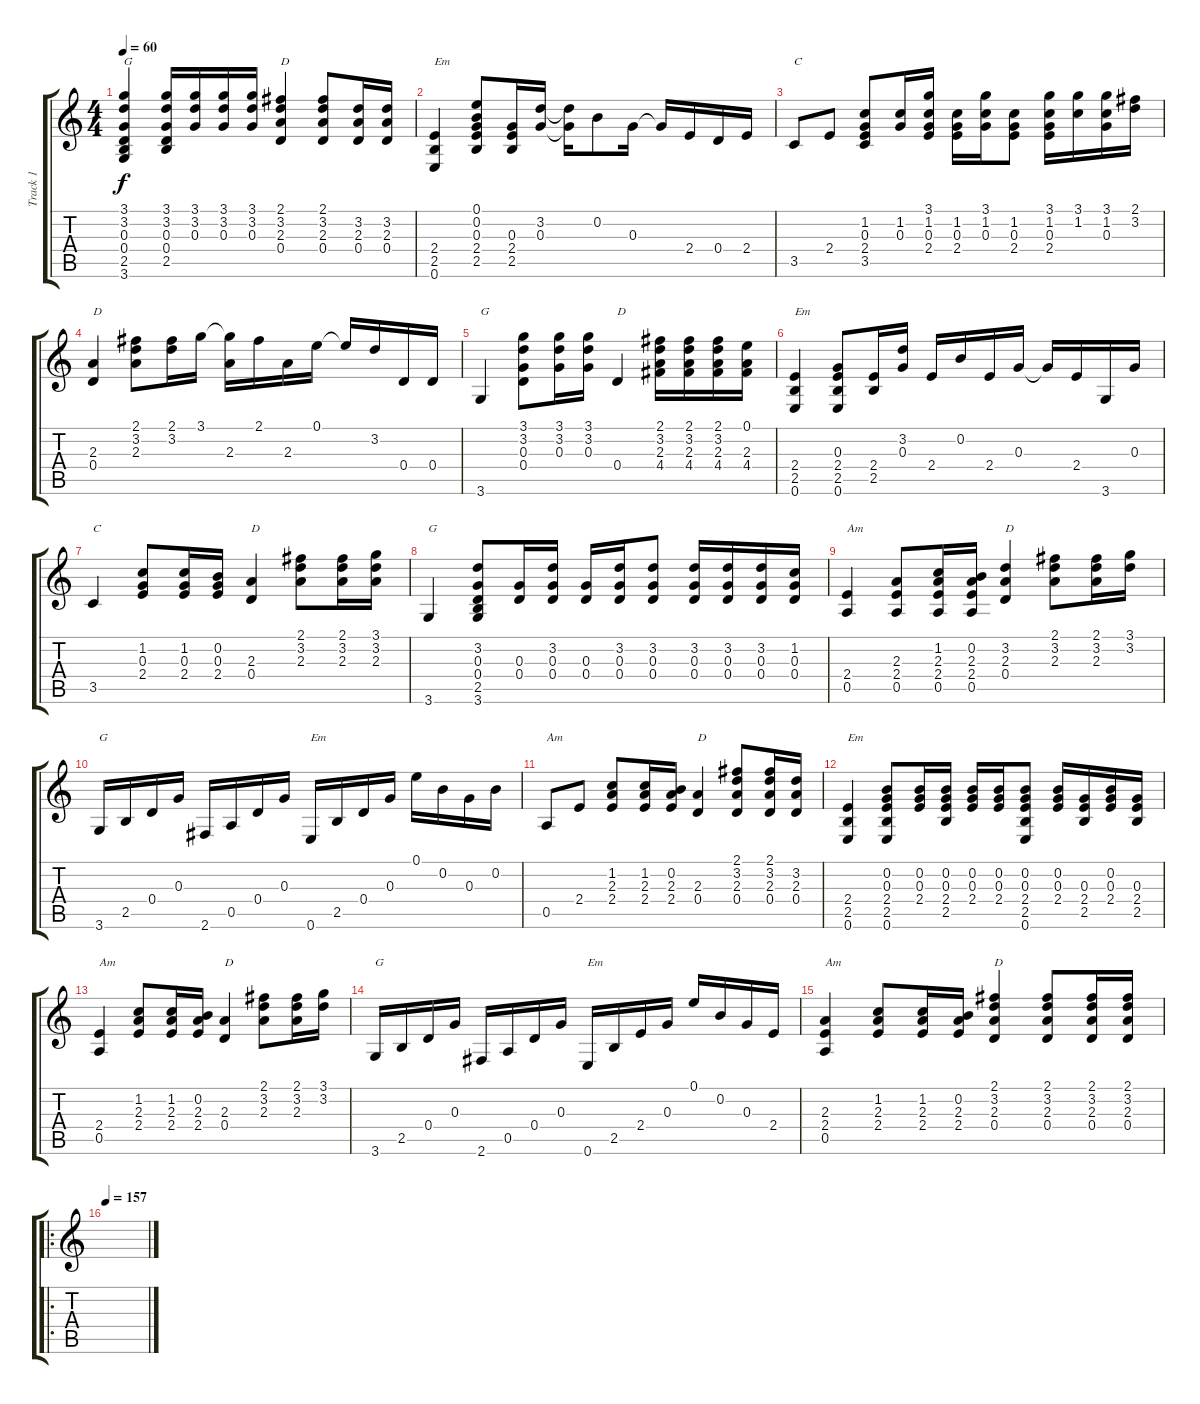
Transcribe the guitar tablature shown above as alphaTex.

\track ("Track 1" "Track 1") {instrument acousticguitarsteel}
\staff {score tabs}
\tuning (E4 B3 G3 D3 A2 E2) {hide}
\ts (4 4)
\tempo 60
\clef g2
\ks c
(3.1 3.2 0.3 0.4 2.5 3.6).4{txt "G" dy f instrument acousticguitarsteel} (3.1 3.2 0.3 0.4 2.5).16 (3.1 3.2 0.3).16 (3.1 3.2 0.3).16 (3.1 3.2 0.3).16 (2.1 3.2 2.3 0.4).4{txt "D"} (2.1 3.2 2.3 0.4).8 (3.2 2.3 0.4).16 (3.2 2.3 0.4).16 |
(2.4 2.5 0.6).4{txt "Em"} (0.1 0.2 0.3 2.4 2.5).8 (0.3 2.4 2.5).16 (3.2 0.3).16 (3.2{t} 0.3{t}).16 0.2.8 0.3.16 0.3{t}.16 2.4.16 0.4.16 2.4.16 |
3.5.8{txt "C"} 2.4.8 (1.2 0.3 2.4 3.5).8 (1.2 0.3).16 (3.1 1.2 0.3 2.4).16 (1.2 0.3 2.4).16 (3.1 1.2 0.3).16 (1.2 0.3 2.4).8 (3.1 1.2 0.3 2.4).16 (3.1 1.2).16 (3.1 1.2 0.3).16 (2.1 3.2).16 |
(2.3 0.4).4{txt "D"} (2.1 3.2 2.3).8 (2.1 3.2).16 3.1.16 (3.1{t} 2.3).16 2.1.16 2.3.16 0.1.16 0.1{t}.16 3.2.16 0.4.16 0.4.16 |
3.6.4{txt "G"} (3.1 3.2 0.3 0.4).8 (3.1 3.2 0.3).16 (3.1 3.2 0.3).16 0.4.4{txt "D"} (2.1 3.2 2.3 4.4).16 (2.1 3.2 2.3 4.4).16 (2.1 3.2 2.3 4.4).16 (0.1 2.3 4.4).16 |
(2.4 2.5 0.6).4{txt "Em"} (0.3 2.4 2.5 0.6).8 (2.4 2.5).16 (3.2 0.3).16 2.4.16 0.2.16 2.4.16 0.3.16 0.3{t}.16 2.4.16 3.6.16 0.3.16 |
3.5.4{txt "C"} (1.2 0.3 2.4).8 (1.2 0.3 2.4).16 (0.2 0.3 2.4).16 (2.3 0.4).4{txt "D"} (2.1 3.2 2.3).8 (2.1 3.2 2.3).16 (3.1 3.2 2.3).16 |
3.6.4{txt "G"} (3.2 0.3 0.4 2.5 3.6).8 (0.3 0.4).16 (3.2 0.3 0.4).16 (0.3 0.4).16 (3.2 0.3 0.4).16 (3.2 0.3 0.4).8 (3.2 0.3 0.4).16 (3.2 0.3 0.4).16 (3.2 0.3 0.4).16 (1.2 0.3 0.4).16 |
(2.4 0.5).4{txt "Am"} (2.3 2.4 0.5).8 (1.2 2.3 2.4 0.5).16 (0.2 2.3 2.4 0.5).16 (3.2 2.3 0.4).4{txt "D"} (2.1 3.2 2.3).8 (2.1 3.2 2.3).16 (3.1 3.2).16 |
3.6.16{txt "G"} 2.5.16 0.4.16 0.3.16 2.6.16 0.5.16 0.4.16 0.3.16 0.6.16{txt "Em"} 2.5.16 0.4.16 0.3.16 0.1.16 0.2.16 0.3.16 0.2.16 |
0.5.8{txt "Am"} 2.4.8 (1.2 2.3 2.4).8 (1.2 2.3 2.4).16 (0.2 2.3 2.4).16 (2.3 0.4).4{txt "D"} (2.1 3.2 2.3 0.4).8 (2.1 3.2 2.3 0.4).16 (3.2 2.3 0.4).16 |
(2.4 2.5 0.6).4{txt "Em"} (0.2 0.3 2.4 2.5 0.6).8 (0.2 0.3 2.4).16 (0.2 0.3 2.4 2.5).16 (0.2 0.3 2.4).16 (0.2 0.3 2.4).16 (0.2 0.3 2.4 2.5 0.6).8 (0.2 0.3 2.4).16 (0.3 2.4 2.5).16 (0.2 0.3 2.4).16 (0.3 2.4 2.5).16 |
(2.4 0.5).4{txt "Am"} (1.2 2.3 2.4).8 (1.2 2.3 2.4).16 (0.2 2.3 2.4).16 (2.3 0.4).4{txt "D"} (2.1 3.2 2.3).8 (2.1 3.2 2.3).16 (3.1 3.2).16 |
3.6.16{txt "G"} 2.5.16 0.4.16 0.3.16 2.6.16 0.5.16 0.4.16 0.3.16 0.6.16{txt "Em"} 2.5.16 2.4.16 0.3.16 0.1.16 0.2.16 0.3.16 2.4.16 |
(2.3 2.4 0.5).4{txt "Am"} (1.2 2.3 2.4).8 (1.2 2.3 2.4).16 (0.2 2.3 2.4).16 (2.1 3.2 2.3 0.4).4{txt "D"} (2.1 3.2 2.3 0.4).8 (2.1 3.2 2.3 0.4).16 (2.1 3.2 2.3 0.4).16 |
\ro
\tempo 157
